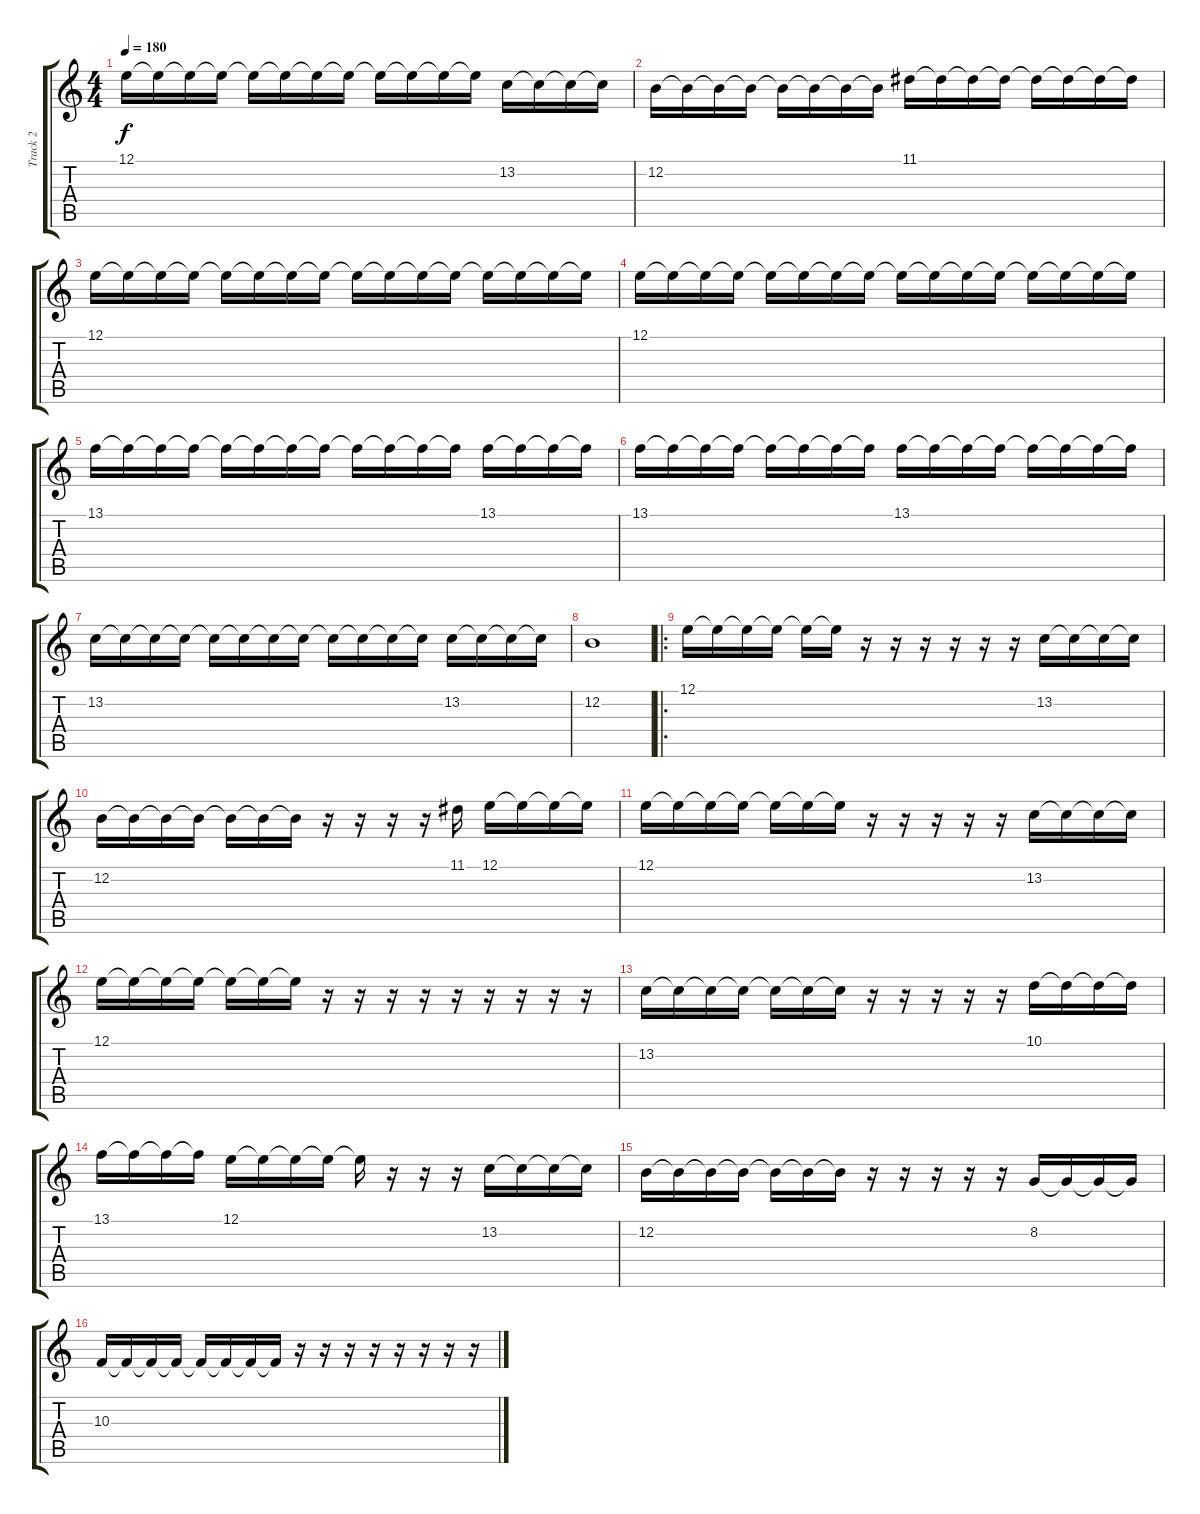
\track ("Track 2" "Track 2") {instrument lead5charang}
\staff {score tabs}
\tuning (E4 B3 G3 D3 A2 E2) {hide}
\ts (4 4)
\tempo 180
\clef g2
\ks c
12.1.16{dy f} 12.1{t}.16 12.1{t}.16 12.1{t}.16 12.1{t}.16 12.1{t}.16 12.1{t}.16 12.1{t}.16 12.1{t}.16 12.1{t}.16 12.1{t}.16 12.1{t}.16 13.2.16 13.2{t}.16 13.2{t}.16 13.2{t}.16 |
12.2.16 12.2{t}.16 12.2{t}.16 12.2{t}.16 12.2{t}.16 12.2{t}.16 12.2{t}.16 12.2{t}.16 11.1.16 11.1{t}.16 11.1{t}.16 11.1{t}.16 11.1{t}.16 11.1{t}.16 11.1{t}.16 11.1{t}.16 |
12.1.16 12.1{t}.16 12.1{t}.16 12.1{t}.16 12.1{t}.16 12.1{t}.16 12.1{t}.16 12.1{t}.16 12.1{t}.16 12.1{t}.16 12.1{t}.16 12.1{t}.16 12.1{t}.16 12.1{t}.16 12.1{t}.16 12.1{t}.16 |
12.1.16 12.1{t}.16 12.1{t}.16 12.1{t}.16 12.1{t}.16 12.1{t}.16 12.1{t}.16 12.1{t}.16 12.1{t}.16 12.1{t}.16 12.1{t}.16 12.1{t}.16 12.1{t}.16 12.1{t}.16 12.1{t}.16 12.1{t}.16 |
13.1.16 13.1{t}.16 13.1{t}.16 13.1{t}.16 13.1{t}.16 13.1{t}.16 13.1{t}.16 13.1{t}.16 13.1{t}.16 13.1{t}.16 13.1{t}.16 13.1{t}.16 13.1.16 13.1{t}.16 13.1{t}.16 13.1{t}.16 |
13.1.16 13.1{t}.16 13.1{t}.16 13.1{t}.16 13.1{t}.16 13.1{t}.16 13.1{t}.16 13.1{t}.16 13.1.16 13.1{t}.16 13.1{t}.16 13.1{t}.16 13.1{t}.16 13.1{t}.16 13.1{t}.16 13.1{t}.16 |
13.2.16 13.2{t}.16 13.2{t}.16 13.2{t}.16 13.2{t}.16 13.2{t}.16 13.2{t}.16 13.2{t}.16 13.2{t}.16 13.2{t}.16 13.2{t}.16 13.2{t}.16 13.2.16 13.2{t}.16 13.2{t}.16 13.2{t}.16 |
12.2.1 |
\ro
12.1.16 12.1{t}.16 12.1{t}.16 12.1{t}.16 12.1{t}.16 12.1{t}.16 r.16 r.16 r.16 r.16 r.16 r.16 13.2.16 13.2{t}.16 13.2{t}.16 13.2{t}.16 |
12.2.16 12.2{t}.16 12.2{t}.16 12.2{t}.16 12.2{t}.16 12.2{t}.16 12.2{t}.16 r.16 r.16 r.16 r.16 11.1.16 12.1.16 12.1{t}.16 12.1{t}.16 12.1{t}.16 |
12.1.16 12.1{t}.16 12.1{t}.16 12.1{t}.16 12.1{t}.16 12.1{t}.16 12.1{t}.16 r.16 r.16 r.16 r.16 r.16 13.2.16 13.2{t}.16 13.2{t}.16 13.2{t}.16 |
12.1.16 12.1{t}.16 12.1{t}.16 12.1{t}.16 12.1{t}.16 12.1{t}.16 12.1{t}.16 r.16 r.16 r.16 r.16 r.16 r.16 r.16 r.16 r.16 |
13.2.16 13.2{t}.16 13.2{t}.16 13.2{t}.16 13.2{t}.16 13.2{t}.16 13.2{t}.16 r.16 r.16 r.16 r.16 r.16 10.1.16 10.1{t}.16 10.1{t}.16 10.1{t}.16 |
13.1.16 13.1{t}.16 13.1{t}.16 13.1{t}.16 12.1.16 12.1{t}.16 12.1{t}.16 12.1{t}.16 12.1{t}.16 r.16 r.16 r.16 13.2.16 13.2{t}.16 13.2{t}.16 13.2{t}.16 |
12.2.16 12.2{t}.16 12.2{t}.16 12.2{t}.16 12.2{t}.16 12.2{t}.16 12.2{t}.16 r.16 r.16 r.16 r.16 r.16 8.2.16 8.2{t}.16 8.2{t}.16 8.2{t}.16 |
10.3.16 10.3{t}.16 10.3{t}.16 10.3{t}.16 10.3{t}.16 10.3{t}.16 10.3{t}.16 10.3{t}.16 r.16 r.16 r.16 r.16 r.16 r.16 r.16 r.16
